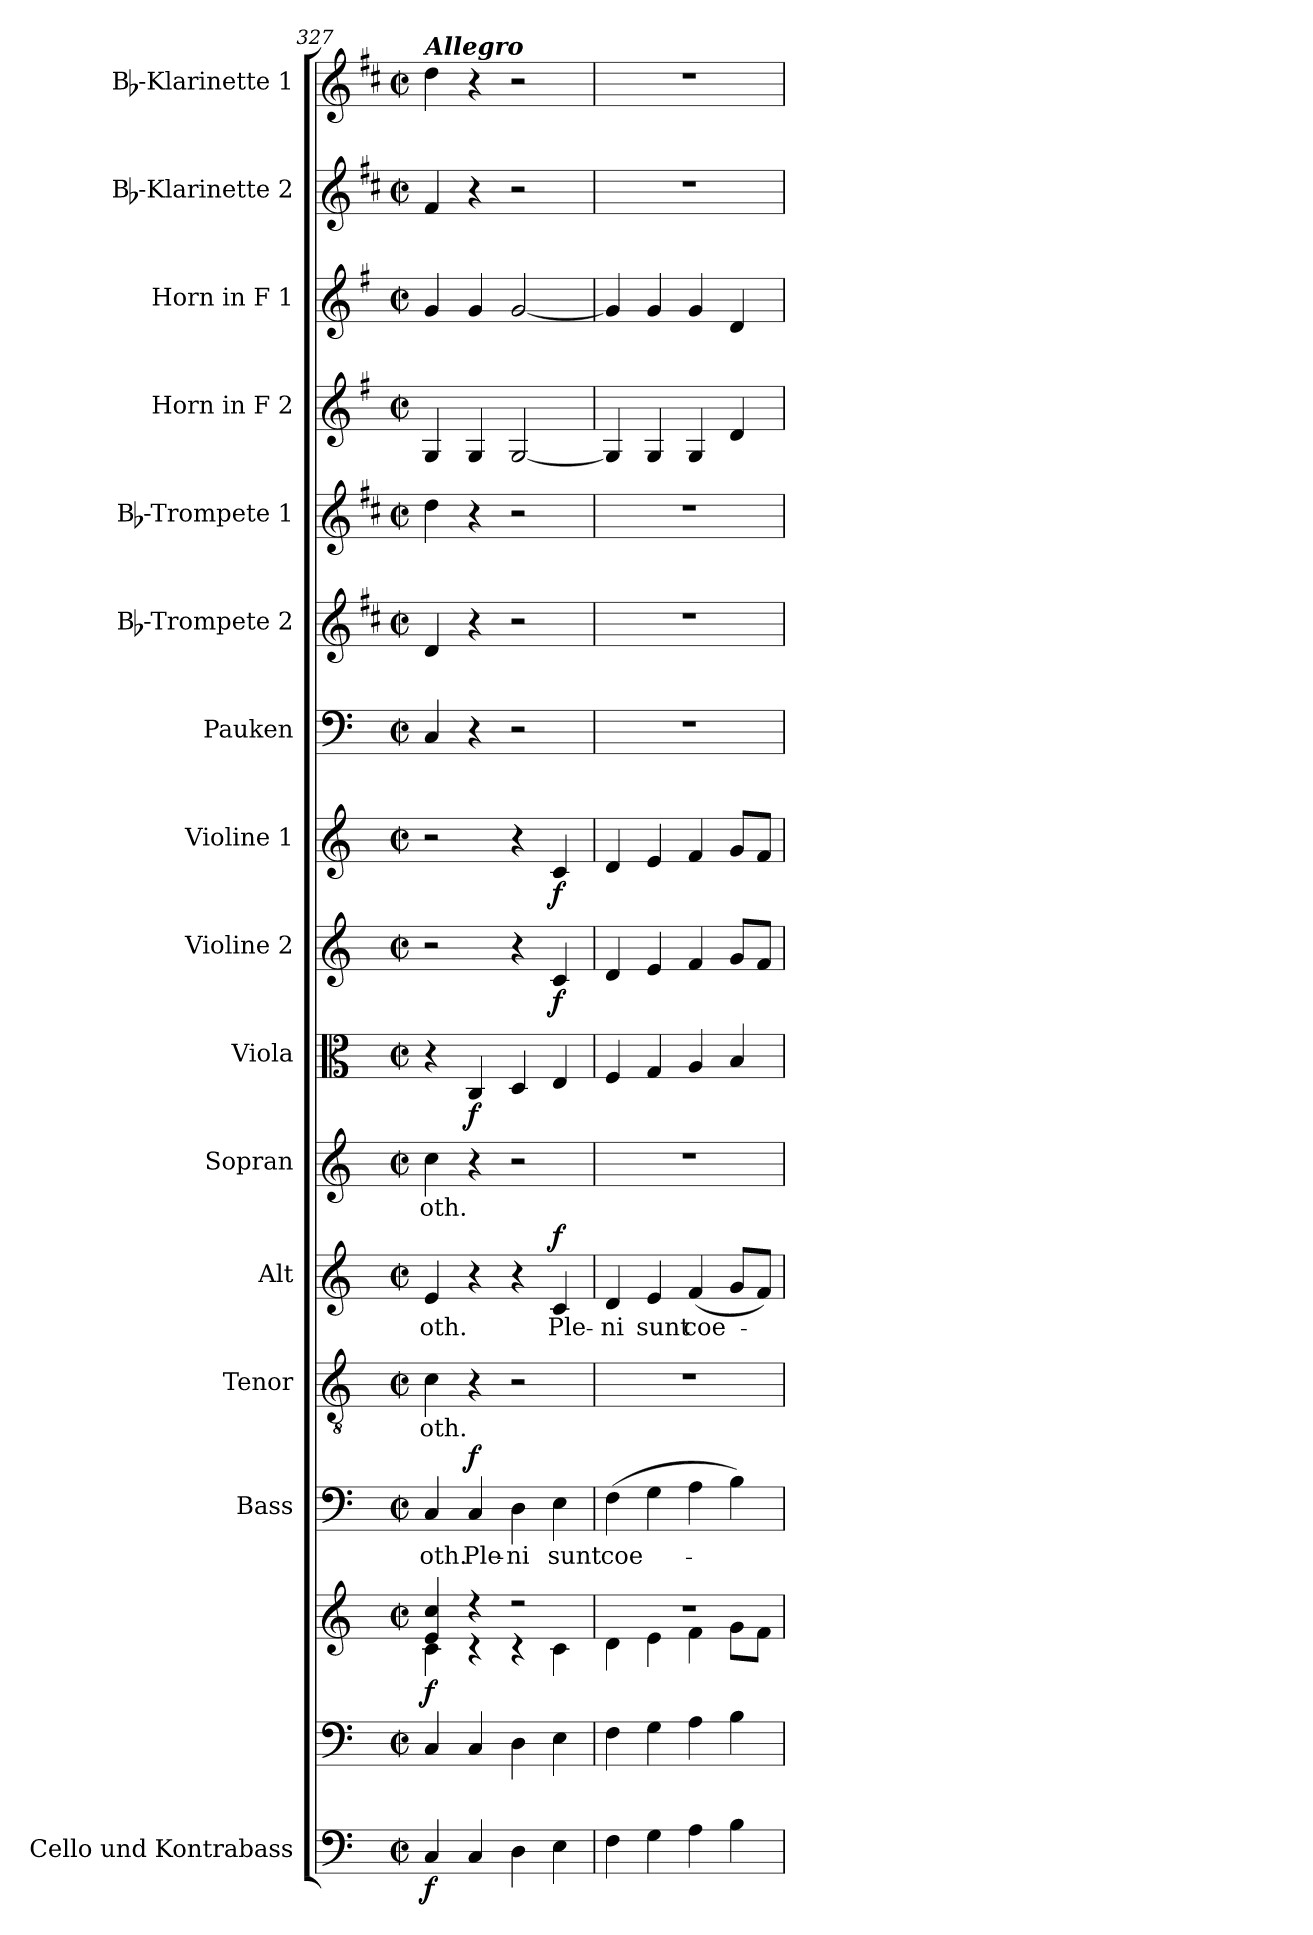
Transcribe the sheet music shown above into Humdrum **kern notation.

**kern	**dynam	**kern	**kern	**dynam	**kern	**text	**dynam	**kern	**text	**kern	**text	**dynam	**kern	**text	**kern	**dynam	**kern	**dynam	**kern	**dynam	**kern	**kern	**kern	**kern	**kern	**kern	**kern
*part16	*part16	*part15	*part15	*part15	*part14	*part14	*part14	*part13	*part13	*part12	*part12	*part12	*part11	*part11	*part10	*part10	*part9	*part9	*part8	*part8	*part7	*part6	*part5	*part4	*part3	*part2	*part1
*staff17	*staff17	*staff16	*staff15	*staff15/16	*staff14	*staff14	*staff14	*staff13	*staff13	*staff12	*staff12	*staff12	*staff11	*staff11	*staff10	*staff10	*staff9	*staff9	*staff8	*staff8	*staff7	*staff6	*staff5	*staff4	*staff3	*staff2	*staff1
*I"Cello und Kontrabass	*	*	*	*	*I"Bass	*	*	*I"Tenor	*	*I"Alt	*	*	*I"Sopran	*	*I"Viola	*	*I"Violine 2	*	*I"Violine 1	*	*I"Pauken	*I"Bb-Trompete 2	*I"Bb-Trompete 1	*I"Horn in F 2	*I"Horn in F 1	*I"Bb-Klarinette 2	*I"Bb-Klarinette 1
*I'Kb.	*	*	*	*	*I'B.	*	*	*I'T.	*	*I'A.	*	*	*I'S.	*	*I'Vla.	*	*I'Vl. 2	*	*I'Vl. 1	*	*I'Pk.	*I'Bb Trp. 2	*I'Bb Trp. 1	*	*	*I'Bb Kl. 2	*I'Bb Kl. 1
!!LO:PB:g=z
*clefF4	*	*clefF4	*clefG2	*	*clefF4	*	*	*clefGv2	*	*clefG2	*	*	*clefG2	*	*clefC3	*	*clefG2	*	*clefG2	*	*clefF4	*clefG2	*clefG2	*clefG2	*clefG2	*clefG2	*clefG2
*ITrd7c12	*	*	*	*	*	*	*	*	*	*	*	*	*	*	*	*	*	*	*	*	*	*ITrd1c2	*ITrd1c2	*ITrd4c7	*ITrd4c7	*ITrd1c2	*ITrd1c2
*k[]	*	*k[]	*k[]	*	*k[]	*	*	*k[]	*	*k[]	*	*	*k[]	*	*k[]	*	*k[]	*	*k[]	*	*k[]	*k[]	*k[]	*k[]	*k[]	*k[]	*k[]
*C:	*	*C:	*C:	*	*C:	*	*	*C:	*	*C:	*	*	*C:	*	*C:	*	*C:	*	*C:	*	*C:	*C:	*C:	*C:	*C:	*C:	*C:
*M2/2	*	*M2/2	*M2/2	*	*M2/2	*	*	*M2/2	*	*M2/2	*	*	*M2/2	*	*M2/2	*	*M2/2	*	*M2/2	*	*M2/2	*M2/2	*M2/2	*M2/2	*M2/2	*M2/2	*M2/2
*met(c|)	*	*met(c|)	*met(c|)	*	*met(c|)	*	*	*met(c|)	*	*met(c|)	*	*	*met(c|)	*	*met(c|)	*	*met(c|)	*	*met(c|)	*	*met(c|)	*met(c|)	*met(c|)	*met(c|)	*met(c|)	*met(c|)	*met(c|)
=327	=327	=327	=327	=327	=327	=327	=327	=327	=327	=327	=327	=327	=327	=327	=327	=327	=327	=327	=327	=327	=327	=327	=327	=327	=327	=327	=327
*	*	*	*^	*	*	*	*	*	*	*	*	*	*	*	*	*	*	*	*	*	*	*	*	*	*	*	*
!	!	!	!	!	!	!	!	!	!	!	!	!	!	!	!	!	!	!	!	!	!	!	!	!	!	!	!	!LO:TX:a:Bi:t=Allegro
!	!LO:DY:b	!	!	!	!LO:DY:b	!	!LO:LY:b	!	!	!LO:LY:b	!	!LO:LY:b	!	!	!LO:LY:b	!	!	!	!	!	!	!	!	!	!	!	!	!
4CC/	f	4C/	4e/ 4cc/	4c\	f	4C/	-oth.	.	4c\	-oth.	4e/	-oth.	.	4cc\	-oth.	4r	.	2r	.	2r	.	4C/	4c/	4cc\	4C/	4c/	4e/	4cc\
!	!	!	!	!	!	!	!LO:LY:b	!LO:DY:a	!	!	!	!	!	!	!	!	!LO:DY:b	!	!	!	!	!	!	!	!	!	!	!
4CC/	.	4C/	4rdd	4rc	.	4C/	Ple-	f	4r	.	4r	.	.	4r	.	4C/	f	.	.	.	.	4r	4r	4r	4C/	4c/	4r	4r
!	!	!	!	!	!	!	!LO:LY:b	!	!	!	!	!	!	!	!	!	!	!	!	!	!	!	!	!	!	!	!	!
4DD\	.	4D\	2rdd	4rc	.	4D\	-ni	.	2r	.	4r	.	.	2r	.	4D/	.	4r	.	4r	.	2r	2r	2r	[2C/	[2c/	2r	2r
!	!	!	!	!	!	!	!LO:LY:b	!	!	!	!	!LO:LY:b	!LO:DY:a	!	!	!	!	!	!LO:DY:b	!	!LO:DY:b	!	!	!	!	!	!	!
4EE\	.	4E\	.	4c\	.	4E\	sunt	.	.	.	4c/	Ple-	f	.	.	4E/	.	4c/	f	4c/	f	.	.	.	.	.	.	.
=328	=328	=328	=328	=328	=328	=328	=328	=328	=328	=328	=328	=328	=328	=328	=328	=328	=328	=328	=328	=328	=328	=328	=328	=328	=328	=328	=328	=328
!	!	!	!	!	!	!	!LO:LY:b	!	!	!	!	!LO:LY:b	!	!	!	!	!	!	!	!	!	!	!	!	!	!	!	!
4FF\	.	4F\	1r	4d\	.	(>4F\	coe-	.	1r	.	4d/	-ni	.	1r	.	4F/	.	4d/	.	4d/	.	1r	1r	1r	4C/]	4c/]	1r	1r
!	!	!	!	!	!	!	!	!	!	!	!	!LO:LY:b	!	!	!	!	!	!	!	!	!	!	!	!	!	!	!	!
4GG\	.	4G\	.	4e\	.	4G\	.	.	.	.	4e/	sunt	.	.	.	4G/	.	4e/	.	4e/	.	.	.	.	4C/	4c/	.	.
!	!	!	!	!	!	!	!	!	!	!	!	!LO:LY:b	!	!	!	!	!	!	!	!	!	!	!	!	!	!	!	!
4AA\	.	4A\	.	4f\	.	4A\	.	.	.	.	(<4f/	coe-	.	.	.	4A/	.	4f/	.	4f/	.	.	.	.	4C/	4c/	.	.
4BB\	.	4B\	.	8g\L	.	4B\)	.	.	.	.	8g/L	.	.	.	.	4B/	.	8g/L	.	8g/L	.	.	.	.	4G/	4G/	.	.
.	.	.	.	8f\J	.	.	.	.	.	.	8f/J)	.	.	.	.	.	.	8f/J	.	8f/J	.	.	.	.	.	.	.	.
*	*	*	*v	*v	*	*	*	*	*	*	*	*	*	*	*	*	*	*	*	*	*	*	*	*	*	*	*	*
=	=	=	=	=	=	=	=	=	=	=	=	=	=	=	=	=	=	=	=	=	=	=	=	=	=	=	=
*-	*-	*-	*-	*-	*-	*-	*-	*-	*-	*-	*-	*-	*-	*-	*-	*-	*-	*-	*-	*-	*-	*-	*-	*-	*-	*-	*-
